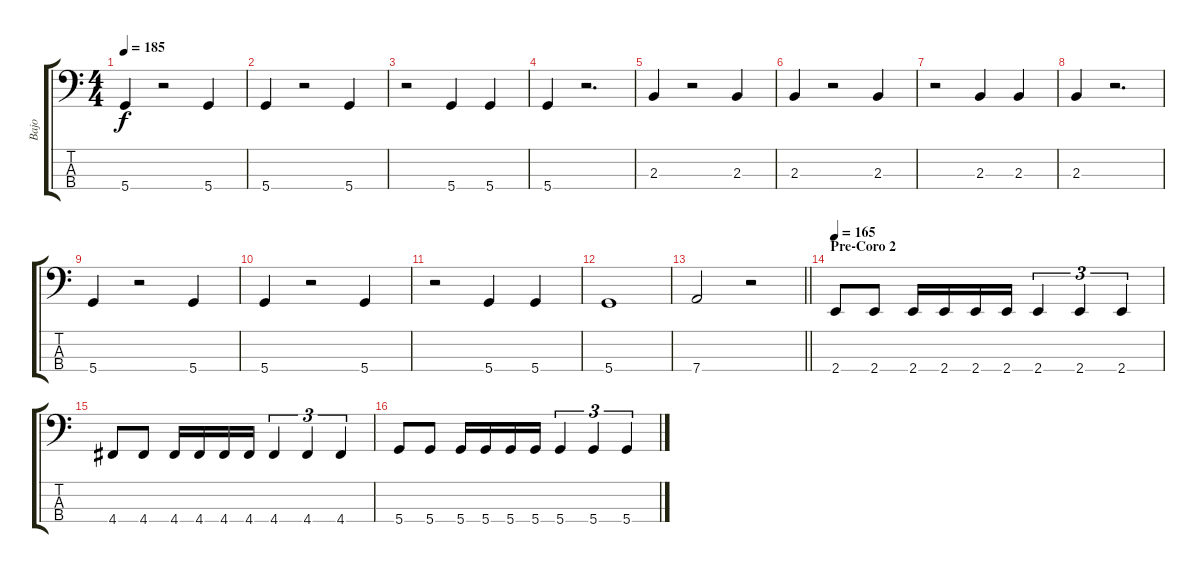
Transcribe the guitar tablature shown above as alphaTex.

\track ("Bajo" "Bajo") {instrument electricbassfinger bank 211}
\staff {score tabs}
\tuning (G2 D2 A1 D1) {hide}
\ts (4 4)
\tempo 185
\clef f4
\ks c
5.4.4{dy f} r.2 5.4.4 |
5.4.4 r.2 5.4.4 |
r.2 5.4.4 5.4.4 |
5.4.4 r.2{d} |
2.3.4 r.2 2.3.4 |
2.3.4 r.2 2.3.4 |
r.2 2.3.4 2.3.4 |
2.3.4 r.2{d} |
5.4.4 r.2 5.4.4 |
5.4.4 r.2 5.4.4 |
r.2 5.4.4 5.4.4 |
5.4.1 |
\barLineRight lightlight
7.4.2 r.2 |
\section ("" "Pre-Coro 2")
\tempo 165
2.4.8 2.4.8 2.4.16 2.4.16 2.4.16 2.4.16 2.4.4{tu (3 2)} 2.4.4{tu (3 2)} 2.4.4{tu (3 2)} |
4.4.8 4.4.8 4.4.16 4.4.16 4.4.16 4.4.16 4.4.4{tu (3 2)} 4.4.4{tu (3 2)} 4.4.4{tu (3 2)} |
5.4.8 5.4.8 5.4.16 5.4.16 5.4.16 5.4.16 5.4.4{tu (3 2)} 5.4.4{tu (3 2)} 5.4.4{tu (3 2)}
